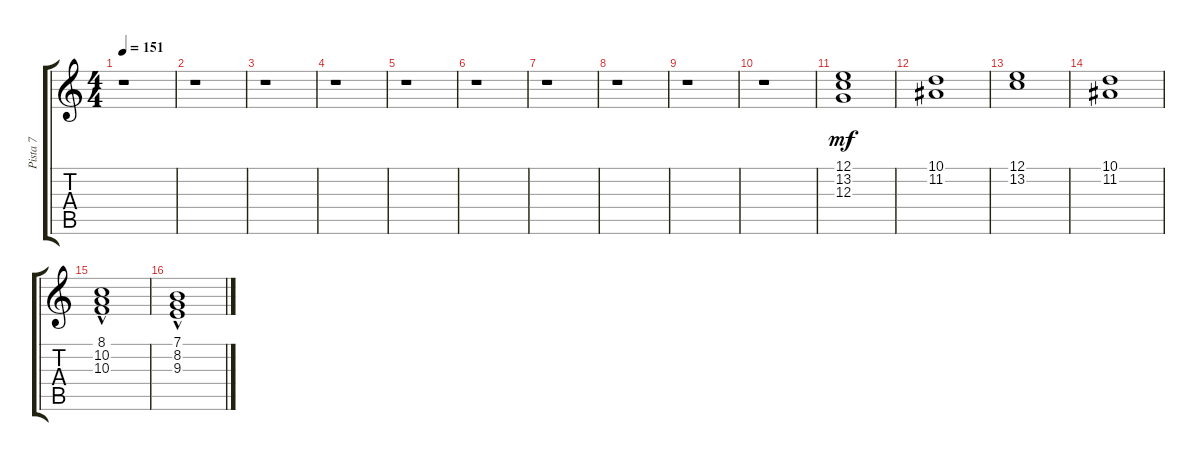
\track ("Pista 7" "Pista 7") {instrument rockorgan}
\staff {score tabs}
\tuning (E4 B3 G3 D3 A2 E2) {hide}
\ts (4 4)
\tempo 151
\clef g2
\ks c
r.1{dy mf} |
r.1 |
r.1 |
r.1 |
r.1 |
r.1 |
r.1 |
r.1 |
r.1 |
r.1 |
(12.1 13.2 12.3).1 |
(10.1 11.2).1 |
(12.1 13.2).1 |
(10.1 11.2).1 |
(8.1 10.2 10.3{hac}).1 |
(7.1{hac} 8.2 9.3).1
